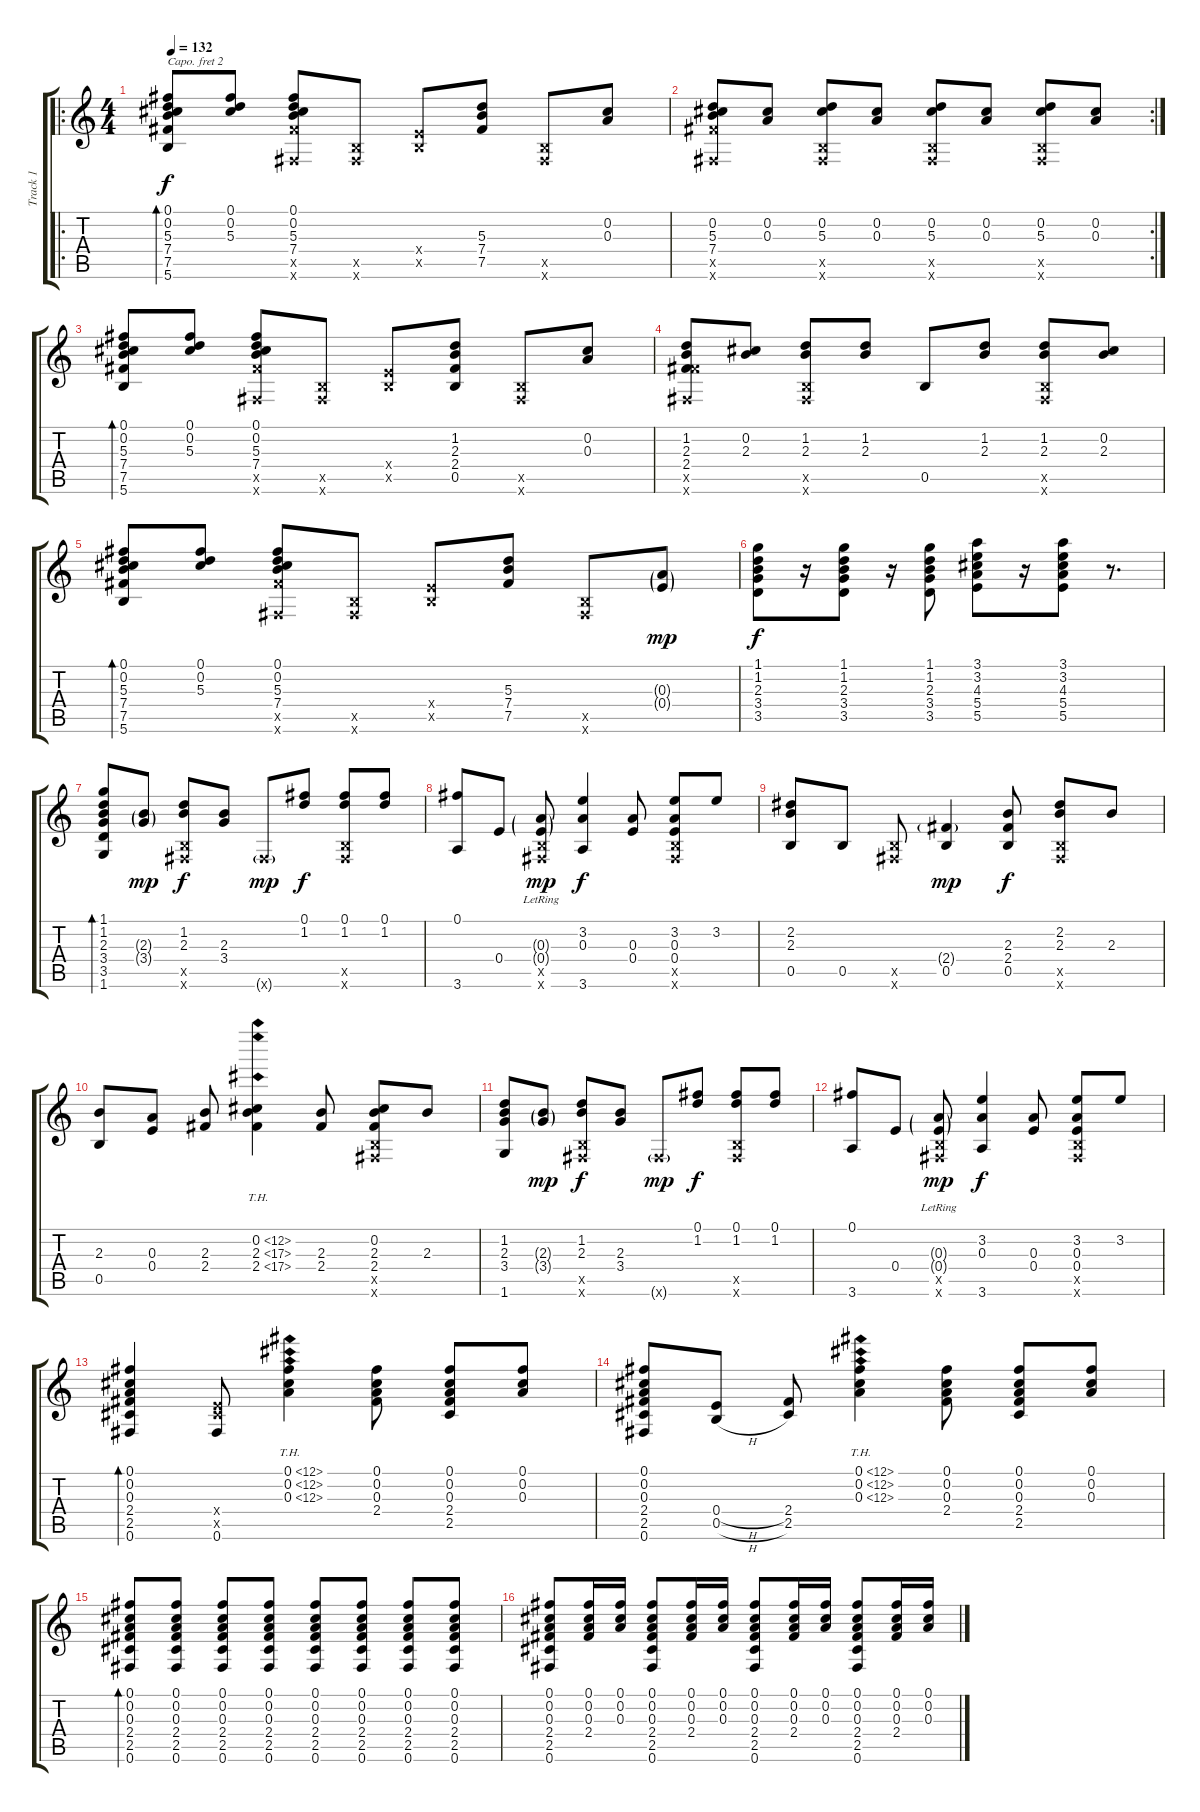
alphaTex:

\track ("Track 1" "Track 1") {instrument acousticguitarsteel}
\staff {score tabs}
\capo 2
\tuning (E4 B3 G3 D3 A2 E2) {hide}
\ro
\ts (4 4)
\tempo 132
\clef g2
\ks c
(0.1 0.2 5.3 7.4 7.5 5.6).8{bd 120 dy f} (0.1 0.2 5.3).8 (0.1 0.2 5.3 7.4 7.5{x} 0.6{x}).8 (0.5{x} 0.6{x}).8 (0.4{x} 0.5{x}).8 (5.3 7.4 7.5).8 (0.5{x} 0.6{x}).8 (0.2 0.3).8 |
\rc 2
(0.2 5.3 7.4 7.5{x} 0.6{x}).8 (0.2 0.3).8 (0.2 5.3 0.5{x} 0.6{x}).8 (0.2 0.3).8 (0.2 5.3 0.5{x} 0.6{x}).8 (0.2 0.3).8 (0.2 5.3 0.5{x} 0.6{x}).8 (0.2 0.3).8 |
(0.1 0.2 5.3 7.4 7.5 5.6).8{bd 120} (0.1 0.2 5.3).8 (0.1 0.2 5.3 7.4 7.5{x} 0.6{x}).8 (0.5{x} 0.6{x}).8 (0.4{x} 0.5{x}).8 (1.2 2.3 2.4 0.5).8 (0.5{x} 0.6{x}).8 (0.2 0.3).8 |
(1.2 2.3 2.4 7.5{x} 0.6{x}).8 (0.2 2.3).8 (1.2 2.3 0.5{x} 0.6{x}).8 (1.2 2.3).8 0.5.8 (1.2 2.3).8 (1.2 2.3 0.5{x} 0.6{x}).8 (0.2 2.3).8 |
(0.1 0.2 5.3 7.4 7.5 5.6).8{bd 120} (0.1 0.2 5.3).8 (0.1 0.2 5.3 7.4 7.5{x} 0.6{x}).8 (0.5{x} 0.6{x}).8 (0.4{x} 0.5{x}).8 (5.3 7.4 7.5).8 (0.5{x} 0.6{x}).8 (0.3{g} 0.4{g}).8{dy mp} |
(1.1 1.2 2.3 3.4 3.5).8{dy f} r.16 (1.1 1.2 2.3 3.4 3.5).8 r.16 (1.1 1.2 2.3 3.4 3.5).8 (3.1 3.2 4.3 5.4 5.5).8 r.16 (3.1 3.2 4.3 5.4 5.5).8 r.8{d} |
(1.1 1.2 2.3 3.4 3.5 1.6).8{bd 120} (2.3{g} 3.4{g}).8{dy mp} (1.2 2.3 0.5{x} 0.6{x}).8{dy f} (2.3 3.4).8 0.6{g x}.8{dy mp} (0.1 1.2).8{dy f} (0.1 1.2 0.5{x} 0.6{x}).8 (0.1 1.2).8 |
(0.1 3.6).8 0.4.8 (0.3{g} 0.4{g lr} 0.5{x} 0.6{x}).8{dy mp} (3.2 0.3 3.6).4{dy f} (0.3 0.4).8 (3.2 0.3 0.4 0.5{x} 0.6{x}).8 3.2.8 |
(2.2 2.3 0.5).8 0.5.8 (0.5{x} 0.6{x}).8 (2.4{g} 0.5).4{dy mp} (2.3 2.4 0.5).8{dy f} (2.2 2.3 0.5{x} 0.6{x}).8 2.3.8 |
(2.3 0.5).8 (0.3 0.4).8 (2.3 2.4).8 (0.2{th 12} 2.3{th 15} 2.4{th 15}).4 (2.3 2.4).8 (0.2 2.3 2.4 0.5{x} 0.6{x}).8 2.3.8 |
(1.2 2.3 3.4 1.6).8 (2.3{g} 3.4{g}).8{dy mp} (1.2 2.3 0.5{x} 0.6{x}).8{dy f} (2.3 3.4).8 0.6{g x}.8{dy mp} (0.1 1.2).8{dy f} (0.1 1.2 0.5{x} 0.6{x}).8 (0.1 1.2).8 |
(0.1 3.6).8 0.4.8 (0.3{g} 0.4{g lr} 0.5{x} 0.6{x}).8{dy mp} (3.2 0.3 3.6).4{dy f} (0.3 0.4).8 (3.2 0.3 0.4 0.5{x} 0.6{x}).8 3.2.8 |
(0.1 0.2 0.3 2.4 2.5 0.6).4{bd 120} (0.4{x} 2.5{x} 0.6).8 (0.1{th 12} 0.2{th 12} 0.3{th 12}).4 (0.1 0.2 0.3 2.4).8 (0.1 0.2 0.3 2.4 2.5).8 (0.1 0.2 0.3).8 |
(0.1 0.2 0.3 2.4 2.5 0.6).8 (0.4{h} 0.5{h}).8 (2.4 2.5).8 (0.1{th 12} 0.2{th 12} 0.3{th 12}).4 (0.1 0.2 0.3 2.4).8 (0.1 0.2 0.3 2.4 2.5).8 (0.1 0.2 0.3).8 |
(0.1 0.2 0.3 2.4 2.5 0.6).8{bd 120} (0.1 0.2 0.3 2.4 2.5 0.6).8 (0.1 0.2 0.3 2.4 2.5 0.6).8 (0.1 0.2 0.3 2.4 2.5 0.6).8 (0.1 0.2 0.3 2.4 2.5 0.6).8 (0.1 0.2 0.3 2.4 2.5 0.6).8 (0.1 0.2 0.3 2.4 2.5 0.6).8 (0.1 0.2 0.3 2.4 2.5 0.6).8 |
(0.1 0.2 0.3 2.4 2.5 0.6).8 (0.1 0.2 0.3 2.4).16 (0.1 0.2 0.3).16 (0.1 0.2 0.3 2.4 2.5 0.6).8 (0.1 0.2 0.3 2.4).16 (0.1 0.2 0.3).16 (0.1 0.2 0.3 2.4 2.5 0.6).8 (0.1 0.2 0.3 2.4).16 (0.1 0.2 0.3).16 (0.1 0.2 0.3 2.4 2.5 0.6).8 (0.1 0.2 0.3 2.4).16 (0.1 0.2 0.3).16
